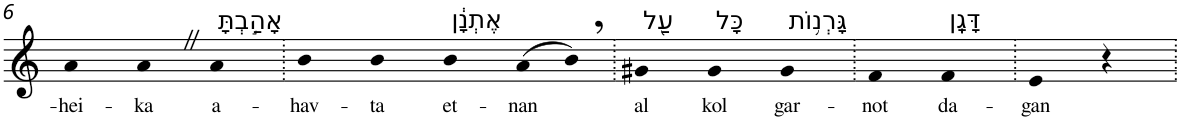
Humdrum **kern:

**kern	**text
*part1	*part1
*staff1	*staff1
*I"Piano	*
*I'Pno	*
!!LO:PB:g=z
*clefG2	*
*k[]	*
=6	=6
!	!LO:LY:b
4a	-hei-
!	!LO:LY:b
4aZ	-ka
!LO:TX:a:t=אָהַ֣בְתָּ	!
!	!LO:LY:b
4a	a-
=7.	=7.
!	!LO:LY:b
4b	-hav-
!	!LO:LY:b
4b	-ta
!LO:TX:a:t=אֶתְנָ֔ן	!
!	!LO:LY:b
4b	et-
!	!LO:LY:b
(>8a	-nan
8b,)	.
=8.	=8.
!LO:TX:a:t=עַ֖ל	!
!	!LO:LY:b
4g#X	al
!LO:TX:a:t=כָּל	!
!	!LO:LY:b
4g#	kol
!LO:TX:a:t=גָּרְנ֥וֹת	!
!	!LO:LY:b
4g#	gar-
=9.	=9.
!	!LO:LY:b
4f	-not
!LO:TX:a:t=דָּגָֽן	!
!	!LO:LY:b
4f	da-
=10.	=10.
!	!LO:LY:b
4e	-gan
4r	.
=.	=.
*-	*-
